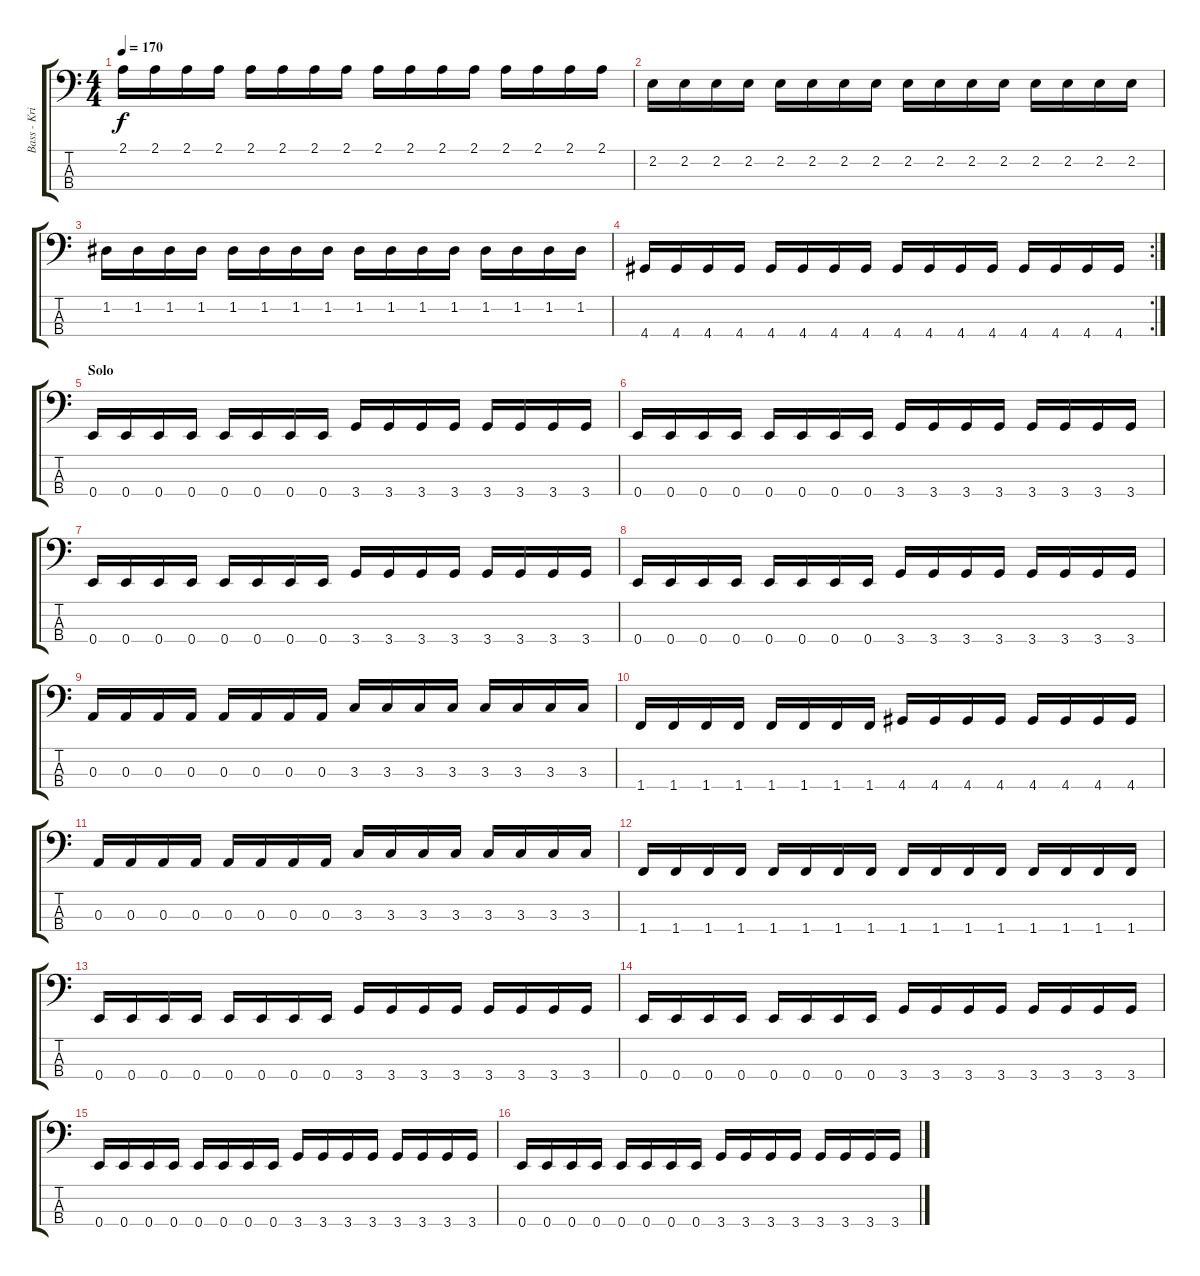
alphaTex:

\track ("Bass - Kristoffer Olivius" "Bass - Kri") {instrument electricbasspick}
\staff {score tabs}
\tuning (G2 D2 A1 E1) {hide}
\ts (4 4)
\tempo 170
\clef f4
\ks c
2.1.16{dy f} 2.1.16 2.1.16 2.1.16 2.1.16 2.1.16 2.1.16 2.1.16 2.1.16 2.1.16 2.1.16 2.1.16 2.1.16 2.1.16 2.1.16 2.1.16 |
2.2.16 2.2.16 2.2.16 2.2.16 2.2.16 2.2.16 2.2.16 2.2.16 2.2.16 2.2.16 2.2.16 2.2.16 2.2.16 2.2.16 2.2.16 2.2.16 |
1.2.16 1.2.16 1.2.16 1.2.16 1.2.16 1.2.16 1.2.16 1.2.16 1.2.16 1.2.16 1.2.16 1.2.16 1.2.16 1.2.16 1.2.16 1.2.16 |
\rc 2
4.4.16 4.4.16 4.4.16 4.4.16 4.4.16 4.4.16 4.4.16 4.4.16 4.4.16 4.4.16 4.4.16 4.4.16 4.4.16 4.4.16 4.4.16 4.4.16 |
\section ("" "Solo")
0.4.16 0.4.16 0.4.16 0.4.16 0.4.16 0.4.16 0.4.16 0.4.16 3.4.16 3.4.16 3.4.16 3.4.16 3.4.16 3.4.16 3.4.16 3.4.16 |
0.4.16 0.4.16 0.4.16 0.4.16 0.4.16 0.4.16 0.4.16 0.4.16 3.4.16 3.4.16 3.4.16 3.4.16 3.4.16 3.4.16 3.4.16 3.4.16 |
0.4.16 0.4.16 0.4.16 0.4.16 0.4.16 0.4.16 0.4.16 0.4.16 3.4.16 3.4.16 3.4.16 3.4.16 3.4.16 3.4.16 3.4.16 3.4.16 |
0.4.16 0.4.16 0.4.16 0.4.16 0.4.16 0.4.16 0.4.16 0.4.16 3.4.16 3.4.16 3.4.16 3.4.16 3.4.16 3.4.16 3.4.16 3.4.16 |
0.3.16 0.3.16 0.3.16 0.3.16 0.3.16 0.3.16 0.3.16 0.3.16 3.3.16 3.3.16 3.3.16 3.3.16 3.3.16 3.3.16 3.3.16 3.3.16 |
1.4.16 1.4.16 1.4.16 1.4.16 1.4.16 1.4.16 1.4.16 1.4.16 4.4.16 4.4.16 4.4.16 4.4.16 4.4.16 4.4.16 4.4.16 4.4.16 |
0.3.16 0.3.16 0.3.16 0.3.16 0.3.16 0.3.16 0.3.16 0.3.16 3.3.16 3.3.16 3.3.16 3.3.16 3.3.16 3.3.16 3.3.16 3.3.16 |
1.4.16 1.4.16 1.4.16 1.4.16 1.4.16 1.4.16 1.4.16 1.4.16 1.4.16 1.4.16 1.4.16 1.4.16 1.4.16 1.4.16 1.4.16 1.4.16 |
0.4.16 0.4.16 0.4.16 0.4.16 0.4.16 0.4.16 0.4.16 0.4.16 3.4.16 3.4.16 3.4.16 3.4.16 3.4.16 3.4.16 3.4.16 3.4.16 |
0.4.16 0.4.16 0.4.16 0.4.16 0.4.16 0.4.16 0.4.16 0.4.16 3.4.16 3.4.16 3.4.16 3.4.16 3.4.16 3.4.16 3.4.16 3.4.16 |
0.4.16 0.4.16 0.4.16 0.4.16 0.4.16 0.4.16 0.4.16 0.4.16 3.4.16 3.4.16 3.4.16 3.4.16 3.4.16 3.4.16 3.4.16 3.4.16 |
0.4.16 0.4.16 0.4.16 0.4.16 0.4.16 0.4.16 0.4.16 0.4.16 3.4.16 3.4.16 3.4.16 3.4.16 3.4.16 3.4.16 3.4.16 3.4.16
